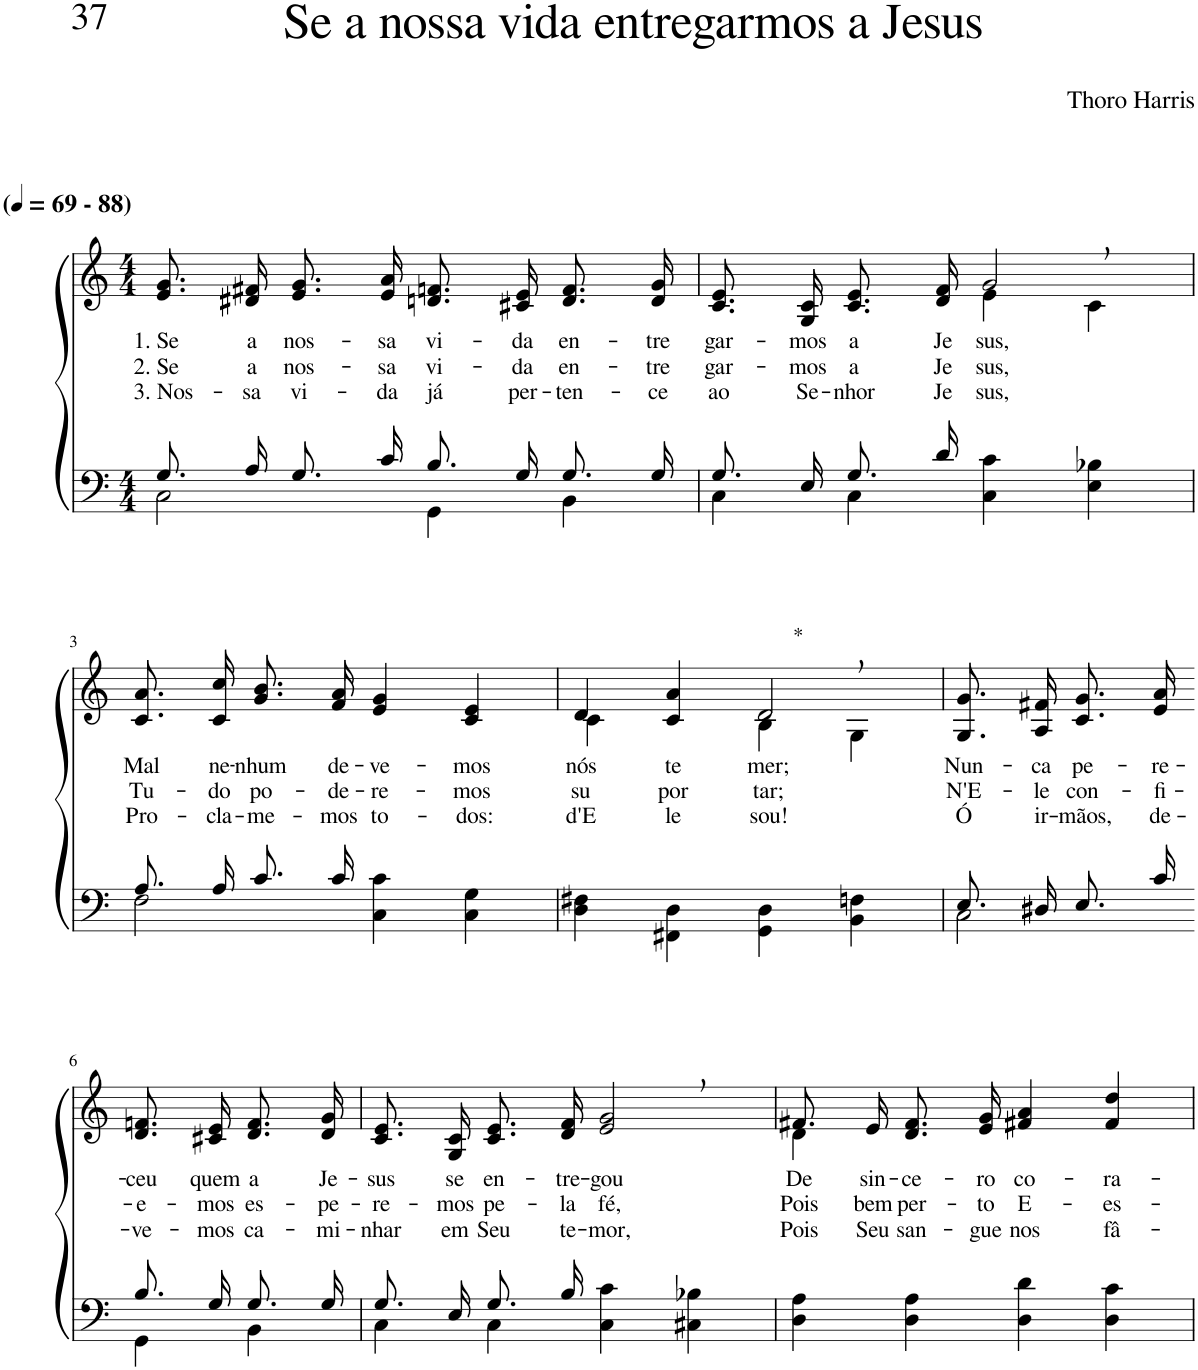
**kern	**kern	**text	**text	**text
*part2	*part1	*part1	*part1	*part1
*staff2	*staff1	*staff1	*staff1	*staff1
*I"Parte III e IV	*I"Parte I e II	*	*	*
*clefF4	*clefG2	*	*	*
*Trd-1c-2	*Trd-1c-2	*	*	*
*k[]	*k[]	*	*	*
*M4/4	*M4/4	*	*	*
*MM69	*MM69	*	*	*
=1	=1	=1	=1	=1
*^	*	*	*	*
!	!	!LO:TX:a:B:t=(	!	!	!
!	!	!LO:TX:a:B:t=- 88)	!	!	!
!	!	!	!LO:LY:b	!LO:LY:b	!LO:LY:b
8.G/L	2C\	8.e/ 8.g/L	1. Se	2. Se	3. Nos-
!	!	!	!LO:LY:b	!LO:LY:b	!LO:LY:b
16A/Jk	.	16d#X/ 16f#X/Jk	a	a	-sa
!	!	!	!LO:LY:b	!LO:LY:b	!LO:LY:b
8.G/L	.	8.e/ 8.g/L	nos-	nos-	vi-
!	!	!	!LO:LY:b	!LO:LY:b	!LO:LY:b
16c/Jk	.	16e/ 16a/Jk	-sa	-sa	-da
!	!	!	!LO:LY:b	!LO:LY:b	!LO:LY:b
8.B/L	4GG\	8.dn/ 8.fn/L	vi-	vi-	já
!	!	!	!LO:LY:b	!LO:LY:b	!LO:LY:b
16G/Jk	.	16c#X/ 16e/Jk	-da	-da	per-
!	!	!	!LO:LY:b	!LO:LY:b	!LO:LY:b
8.G/L	4BB\	8.d/ 8.f/L	en-	en-	-ten-
!	!	!	!LO:LY:b	!LO:LY:b	!LO:LY:b
16G/Jk	.	16d/ 16g/Jk	-tre-	-tre-	-ce
=2	=2	=2	=2	=2	=2
*	*	*^	*	*	*
!	!	!	!	!LO:LY:b	!LO:LY:b	!LO:LY:b
8.G/L	4C\	2ryy	8.c/ 8.e/L	-gar-	-gar-	ao
!	!	!	!	!LO:LY:b	!LO:LY:b	!LO:LY:b
16E/Jk	.	.	16G/ 16c/Jk	-mos	-mos	Se-
!	!	!	!	!LO:LY:b	!LO:LY:b	!LO:LY:b
8.G/L	4C\	.	8.c/ 8.e/L	a	a	-nhor
!	!	!	!	!LO:LY:b	!LO:LY:b	!LO:LY:b
16d/Jk	.	.	16d/ 16f/Jk	Je-	Je-	Je-
!	!	!	!	!LO:LY:b	!LO:LY:b	!LO:LY:b
2ryy	4C\ 4c\	2g,/	4e\	-sus,	-sus,	-sus,
.	4E\ 4B-X\	.	4c\	.	.	.
!!LO:LB:g=z
=3	=3	=3	=3	=3	=3	=3
!	!	!	!	!LO:LY:b	!LO:LY:b	!LO:LY:b
*	*	*v	*v	*	*	*
8.A/L	2F\	8.c/ 8.a/L	Mal	Tu-	Pro-
!	!	!	!LO:LY:b	!LO:LY:b	!LO:LY:b
16A/Jk	.	16c/ 16cc/Jk	ne-	-do	-cla-
!	!	!	!LO:LY:b	!LO:LY:b	!LO:LY:b
8.c/L	.	8.g/ 8.b/L	-nhum	po-	-me-
!	!	!	!LO:LY:b	!LO:LY:b	!LO:LY:b
16c/Jk	.	16f/ 16a/Jk	de-	-de-	-mos
!	!	!	!LO:LY:b	!LO:LY:b	!LO:LY:b
2ryy	4C\ 4c\	4e/ 4g/	-ve-	-re-	to-
!	!	!	!LO:LY:b	!LO:LY:b	!LO:LY:b
.	4C\ 4G\	4c/ 4e/	-mos	-mos	-dos:
=4	=4	=4	=4	=4	=4
*	*	*^	*	*	*
!	!	!	!	!LO:LY:b	!LO:LY:b	!LO:LY:b
*v	*v	*	*	*	*	*
4D\ 4F#X\	4d/	4c\	nós	su-	d'E-
!	!	!	!LO:LY:b	!LO:LY:b	!LO:LY:b
4FF#X\ 4D\	4c/ 4a/	4ryy	te-	-por-	-le
!	!LO:TX:a:t=*	!	!	!	!
!	!	!	!LO:LY:b	!LO:LY:b	!LO:LY:b
4GG\ 4D\	2d,/	4B\	-mer;	-tar;	sou!
4BB\ 4Fn\	.	4G\	.	.	.
=5	=5	=5	=5	=5	=5
*^	*	*	*	*	*
!	!	!	!	!LO:LY:b	!LO:LY:b	!LO:LY:b
*	*	*v	*v	*	*	*
8.E/L	2C\	8.G/ 8.g/L	Nun-	N'E-	Ó
!	!	!	!LO:LY:b	!LO:LY:b	!LO:LY:b
16D#X/Jk	.	16A/ 16f#X/Jk	-ca	-le	ir-
!	!	!	!LO:LY:b	!LO:LY:b	!LO:LY:b
8.E/L	.	8.c/ 8.g/L	pe-	con-	-mãos,
!	!	!	!LO:LY:b	!LO:LY:b	!LO:LY:b
16c/Jk	.	16e/ 16a/Jk	-re-	-fi-	de-
!!LO:LB:g=z
=6-	=6-	=6-	=6-	=6-	=6-
!	!	!	!LO:LY:b	!LO:LY:b	!LO:LY:b
8.B/L	4GG\	8.d/ 8.fn/L	-ceu	-e-	-ve-
!	!	!	!LO:LY:b	!LO:LY:b	!LO:LY:b
16G/Jk	.	16c#X/ 16e/Jk	quem	-mos	-mos
!	!	!	!LO:LY:b	!LO:LY:b	!LO:LY:b
8.G/L	4BB\	8.d/ 8.f/L	a	es-	ca-
!	!	!	!LO:LY:b	!LO:LY:b	!LO:LY:b
16G/Jk	.	16d/ 16g/Jk	Je-	-pe-	-mi-
=7	=7	=7	=7	=7	=7
!	!	!	!LO:LY:b	!LO:LY:b	!LO:LY:b
8.G/L	4C\	8.c/ 8.e/L	-sus	-re-	-nhar
!	!	!	!LO:LY:b	!LO:LY:b	!LO:LY:b
16E/Jk	.	16G/ 16c/Jk	se	-mos	em
!	!	!	!LO:LY:b	!LO:LY:b	!LO:LY:b
8.G/L	4C\	8.c/ 8.e/L	en-	pe-	Seu
!	!	!	!LO:LY:b	!LO:LY:b	!LO:LY:b
16B/Jk	.	16d/ 16f/Jk	-tre-	-la	te-
!	!	!	!LO:LY:b	!LO:LY:b	!LO:LY:b
2ryy	4C\ 4c\	2e/, 2g/,	-gou	fé,	-mor,
.	4C#X\ 4B-X\	.	.	.	.
=8	=8	=8	=8	=8	=8
!	!	!	!LO:LY:b	!LO:LY:b	!LO:LY:b
*v	*v	*^	*	*	*
4D\ 4A\	8.f#X/L	4d\	De	Pois	Pois
!	!	!	!LO:LY:b	!LO:LY:b	!LO:LY:b
.	16e/Jk	.	sin-	bem	Seu
!	!	!	!LO:LY:b	!LO:LY:b	!LO:LY:b
4D\ 4A\	8.d/ 8.f#/L	2.ryy	-ce-	per-	san-
!	!	!	!LO:LY:b	!LO:LY:b	!LO:LY:b
.	16e/ 16g/Jk	.	-ro	-to	-gue
!	!	!	!LO:LY:b	!LO:LY:b	!LO:LY:b
4D\ 4d\	4f#X/ 4a/	.	co-	E-	nos
!	!	!	!LO:LY:b	!LO:LY:b	!LO:LY:b
4D\ 4c\	4f#/ 4dd/	.	-ra-	-es-	fâ-
*	*v	*v	*	*	*
=	=	=	=	=
*-	*-	*-	*-	*-
